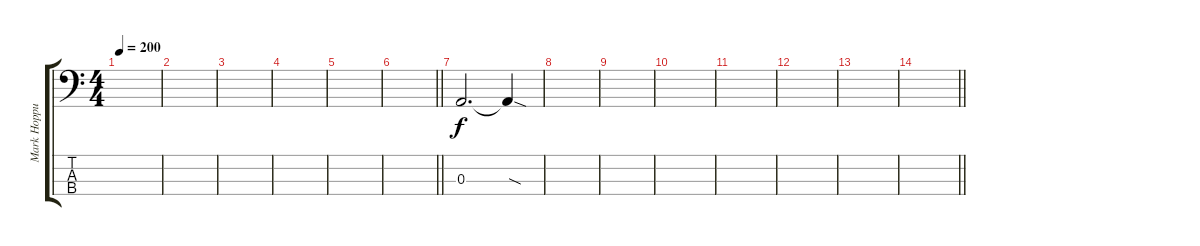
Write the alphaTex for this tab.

\track ("Mark Hoppus - Bass" "Mark Hoppu") {instrument electricbasspick}
\staff {score tabs}
\tuning (G2 D2 A1 D1) {hide}
\ts (4 4)
\tempo 200
\clef f4
\ks c
|
|
|
|
|
\barLineRight lightlight
|
0.3.2{d} 0.3{sod t}.4 |
|
|
|
|
|
|
\barLineRight lightlight
